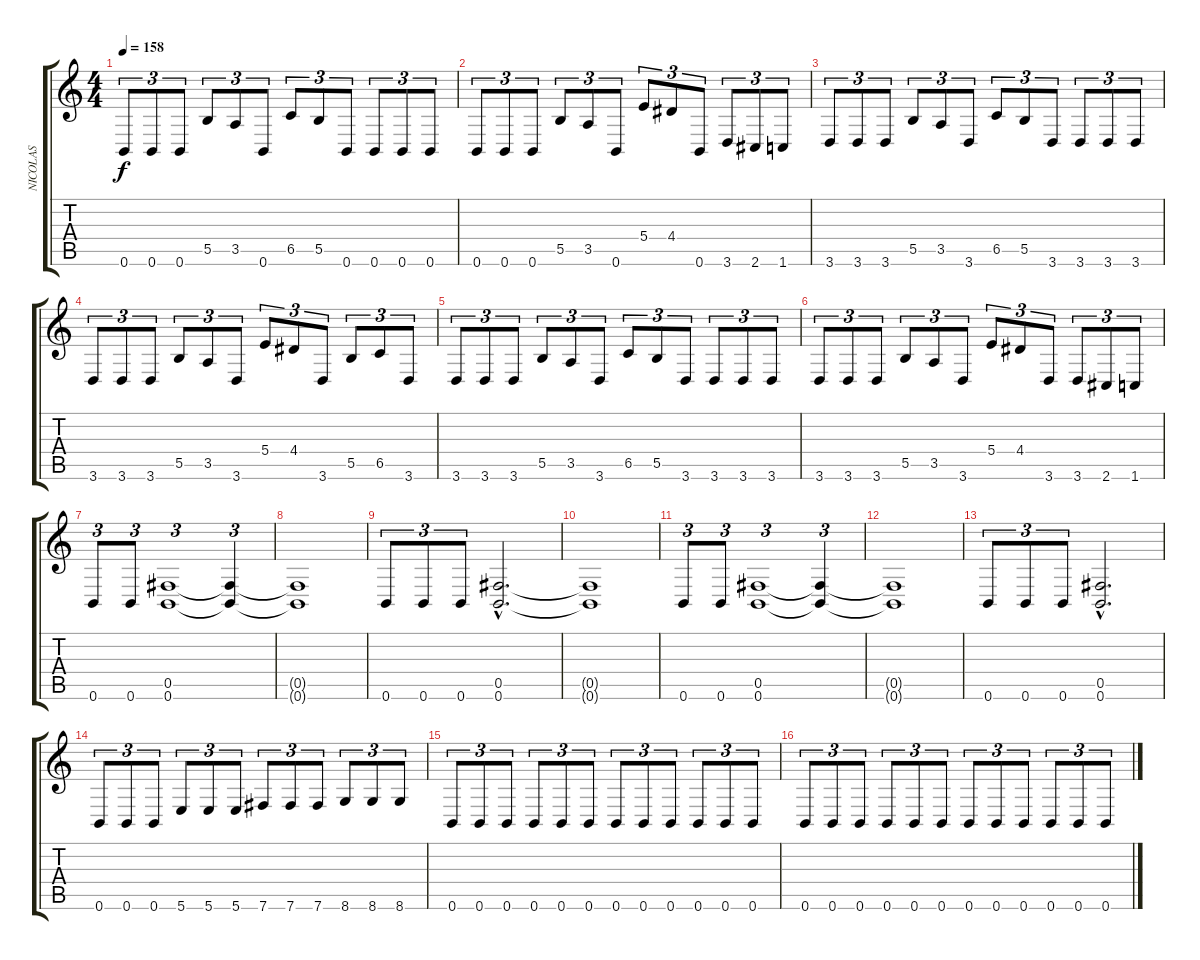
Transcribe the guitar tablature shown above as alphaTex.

\track ("NICOLAS" "NICOLAS") {instrument overdrivenguitar}
\staff {score tabs}
\tuning (Db4 Ab3 E3 B2 Gb2 B1) {hide}
\ts (4 4)
\tempo 158
\clef g2
\ks c
0.6.8{tu (3 2) dy f} 0.6.8{tu (3 2)} 0.6.8{tu (3 2)} 5.5.8{tu (3 2)} 3.5.8{tu (3 2)} 0.6.8{tu (3 2)} 6.5.8{tu (3 2)} 5.5.8{tu (3 2)} 0.6.8{tu (3 2)} 0.6.8{tu (3 2)} 0.6.8{tu (3 2)} 0.6.8{tu (3 2)} |
0.6.8{tu (3 2)} 0.6.8{tu (3 2)} 0.6.8{tu (3 2)} 5.5.8{tu (3 2)} 3.5.8{tu (3 2)} 0.6.8{tu (3 2)} 5.4.8{tu (3 2)} 4.4.8{tu (3 2)} 0.6.8{tu (3 2)} 3.6.8{tu (3 2)} 2.6.8{tu (3 2)} 1.6.8{tu (3 2)} |
3.6.8{tu (3 2)} 3.6.8{tu (3 2)} 3.6.8{tu (3 2)} 5.5.8{tu (3 2)} 3.5.8{tu (3 2)} 3.6.8{tu (3 2)} 6.5.8{tu (3 2)} 5.5.8{tu (3 2)} 3.6.8{tu (3 2)} 3.6.8{tu (3 2)} 3.6.8{tu (3 2)} 3.6.8{tu (3 2)} |
3.6.8{tu (3 2)} 3.6.8{tu (3 2)} 3.6.8{tu (3 2)} 5.5.8{tu (3 2)} 3.5.8{tu (3 2)} 3.6.8{tu (3 2)} 5.4.8{tu (3 2)} 4.4.8{tu (3 2)} 3.6.8{tu (3 2)} 5.5.8{tu (3 2)} 6.5.8{tu (3 2)} 3.6.8{tu (3 2)} |
3.6.8{tu (3 2)} 3.6.8{tu (3 2)} 3.6.8{tu (3 2)} 5.5.8{tu (3 2)} 3.5.8{tu (3 2)} 3.6.8{tu (3 2)} 6.5.8{tu (3 2)} 5.5.8{tu (3 2)} 3.6.8{tu (3 2)} 3.6.8{tu (3 2)} 3.6.8{tu (3 2)} 3.6.8{tu (3 2)} |
3.6.8{tu (3 2)} 3.6.8{tu (3 2)} 3.6.8{tu (3 2)} 5.5.8{tu (3 2)} 3.5.8{tu (3 2)} 3.6.8{tu (3 2)} 5.4.8{tu (3 2)} 4.4.8{tu (3 2)} 3.6.8{tu (3 2)} 3.6.8{tu (3 2)} 2.6.8{tu (3 2)} 1.6.8{tu (3 2)} |
0.6.8{tu (3 2)} 0.6.8{tu (3 2)} (0.5 0.6).1{tu (3 2)} (0.5{t} 0.6{t}).4{tu (3 2)} |
(0.5{t} 0.6{t}).1 |
0.6.8{tu (3 2)} 0.6.8{tu (3 2)} 0.6.8{tu (3 2)} (0.5{hac} 0.6{hac}).2{d} |
(0.5{t} 0.6{t}).1 |
0.6.8{tu (3 2)} 0.6.8{tu (3 2)} (0.5 0.6).1{tu (3 2)} (0.5{t} 0.6{t}).4{tu (3 2)} |
(0.5{t} 0.6{t}).1 |
0.6.8{tu (3 2)} 0.6.8{tu (3 2)} 0.6.8{tu (3 2)} (0.5{hac} 0.6{hac}).2{d} |
0.6.8{tu (3 2)} 0.6.8{tu (3 2)} 0.6.8{tu (3 2)} 5.6.8{tu (3 2)} 5.6.8{tu (3 2)} 5.6.8{tu (3 2)} 7.6.8{tu (3 2)} 7.6.8{tu (3 2)} 7.6.8{tu (3 2)} 8.6.8{tu (3 2)} 8.6.8{tu (3 2)} 8.6.8{tu (3 2)} |
0.6.8{tu (3 2)} 0.6.8{tu (3 2)} 0.6.8{tu (3 2)} 0.6.8{tu (3 2)} 0.6.8{tu (3 2)} 0.6.8{tu (3 2)} 0.6.8{tu (3 2)} 0.6.8{tu (3 2)} 0.6.8{tu (3 2)} 0.6.8{tu (3 2)} 0.6.8{tu (3 2)} 0.6.8{tu (3 2)} |
0.6.8{tu (3 2)} 0.6.8{tu (3 2)} 0.6.8{tu (3 2)} 0.6.8{tu (3 2)} 0.6.8{tu (3 2)} 0.6.8{tu (3 2)} 0.6.8{tu (3 2)} 0.6.8{tu (3 2)} 0.6.8{tu (3 2)} 0.6.8{tu (3 2)} 0.6.8{tu (3 2)} 0.6.8{tu (3 2)}
